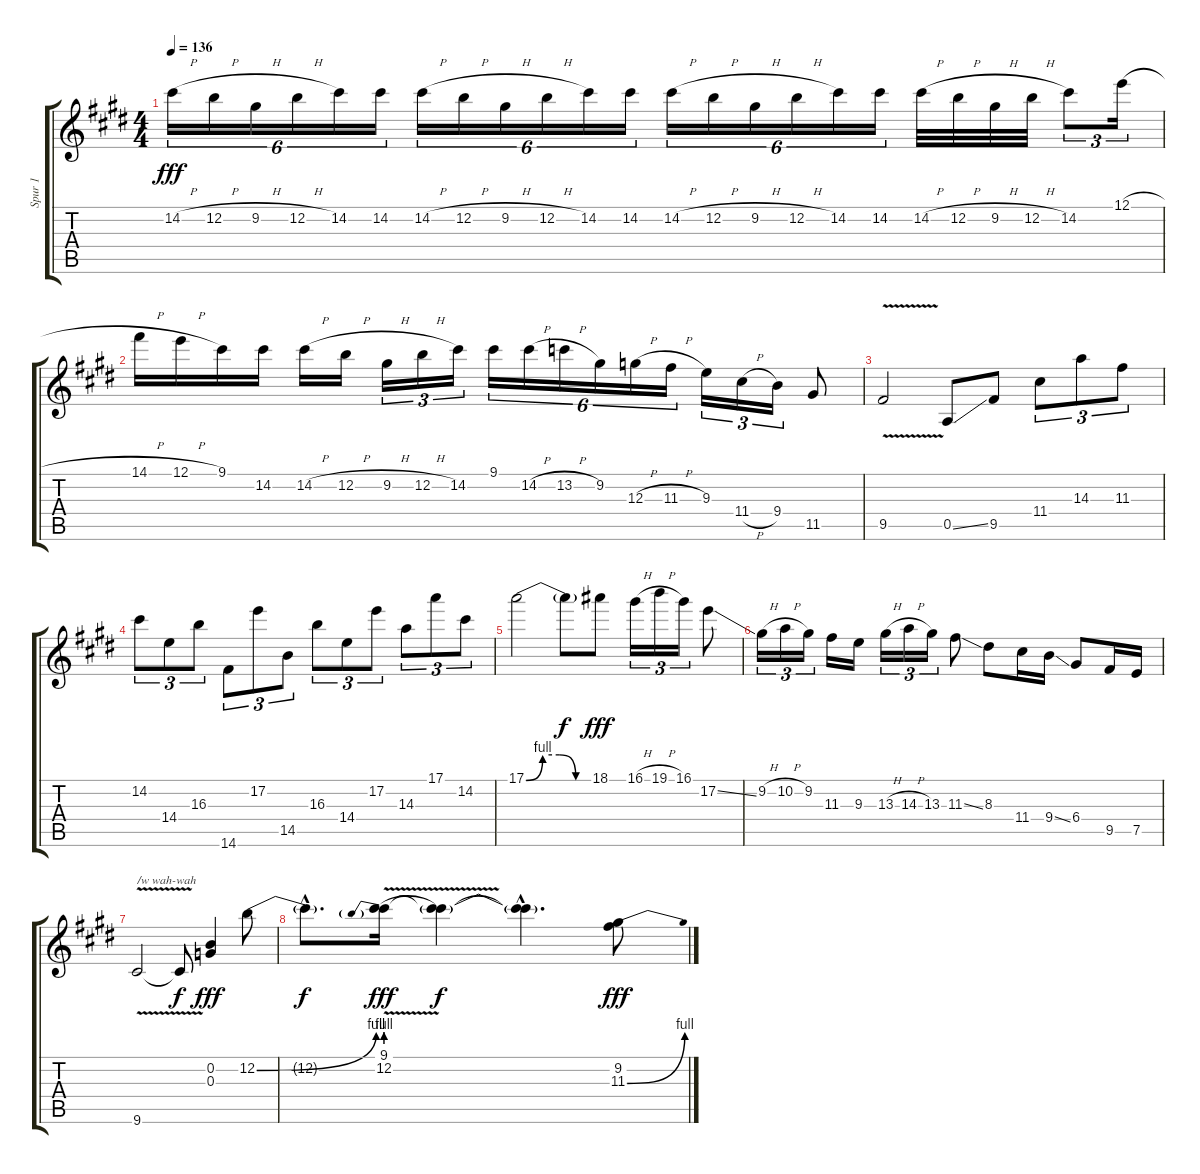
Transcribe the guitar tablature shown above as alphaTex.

\track ("Spur 1" "Spur 1") {instrument distortionguitar}
\staff {score tabs}
\tuning (E4 B3 G3 D3 A2 E2) {hide}
\ts (4 4)
\tempo 136
\clef g2
\ks e
14.2{h}.16{tu (6 4) dy fff} 12.2{h}.16{tu (6 4)} 9.2{h}.16{tu (6 4)} 12.2{h}.16{tu (6 4)} 14.2.16{tu (6 4)} 14.2.16{tu (6 4)} 14.2{h}.16{tu (6 4)} 12.2{h}.16{tu (6 4)} 9.2{h}.16{tu (6 4)} 12.2{h}.16{tu (6 4)} 14.2.16{tu (6 4)} 14.2.16{tu (6 4)} 14.2{h}.16{tu (6 4)} 12.2{h}.16{tu (6 4)} 9.2{h}.16{tu (6 4)} 12.2{h}.16{tu (6 4)} 14.2.16{tu (6 4)} 14.2.16{tu (6 4)} 14.2{h}.32 12.2{h}.32 9.2{h}.32 12.2{h}.32 14.2.8{tu (3 2)} 12.1{h}.16{tu (3 2)} |
14.1{h}.16 12.1{h}.16 9.1.16 14.2.16 14.2{h}.16 12.2{h}.16 9.2{h}.16{tu (3 2)} 12.2{h}.16{tu (3 2)} 14.2.16{tu (3 2)} 9.1.16{tu (6 4)} 14.2{h}.16{tu (6 4)} 13.2{h}.16{tu (6 4)} 9.2.16{tu (6 4)} 12.3{h}.16{tu (6 4)} 11.3{h}.16{tu (6 4)} 9.3.16{tu (3 2)} 11.4{h}.16{tu (3 2)} 9.4.16{tu (3 2)} 11.5.8 |
9.5{v}.2 0.5{ss}.8 9.5.8 11.4.8{tu (3 2)} 14.3.8{tu (3 2)} 11.3.8{tu (3 2)} |
14.2.8{tu (3 2)} 14.4.8{tu (3 2)} 16.3.8{tu (3 2)} 14.6.8{tu (3 2)} 17.2.8{tu (3 2)} 14.5.8{tu (3 2)} 16.3.8{tu (3 2)} 14.4.8{tu (3 2)} 17.2.8{tu (3 2)} 14.3.8{tu (3 2)} 17.1.8{tu (3 2)} 14.2.8{tu (3 2)} |
17.1{be (custom 0 0 15 4 30 4 45 0 60 0)}.2 17.1{t}.8{dy f} 18.1.8{dy fff} 16.1{h}.16{tu (3 2)} 19.1{h}.16{tu (3 2)} 16.1.16{tu (3 2)} 17.2{ss}.8 |
9.2{h}.16{tu (3 2)} 10.2{h}.16{tu (3 2)} 9.2.16{tu (3 2)} 11.3.16 9.3.16 13.3{h}.16{tu (3 2)} 14.3{h}.16{tu (3 2)} 13.3.16{tu (3 2)} 11.3{ss}.8 8.3.8 11.4.16 9.4{ss}.16 6.4.8 9.5.16 7.5.16 |
9.6{v}.2{txt "/w wah-wah"} 9.6{t}.8{dy f} (0.2 0.3).4{dy fff} 12.2{be (bend 0 0 60 4)}.8 |
12.2{hac t}.8{d dy f} (9.1 12.2{be (prebend 0 4 60 4) v}).16{dy fff} (9.1{t} 12.2{t}).4{dy f} (9.1{hac t} 12.2{hac t}).4{d} (9.2 11.3{be (bend 0 0 60 4)}).8{dy fff}
